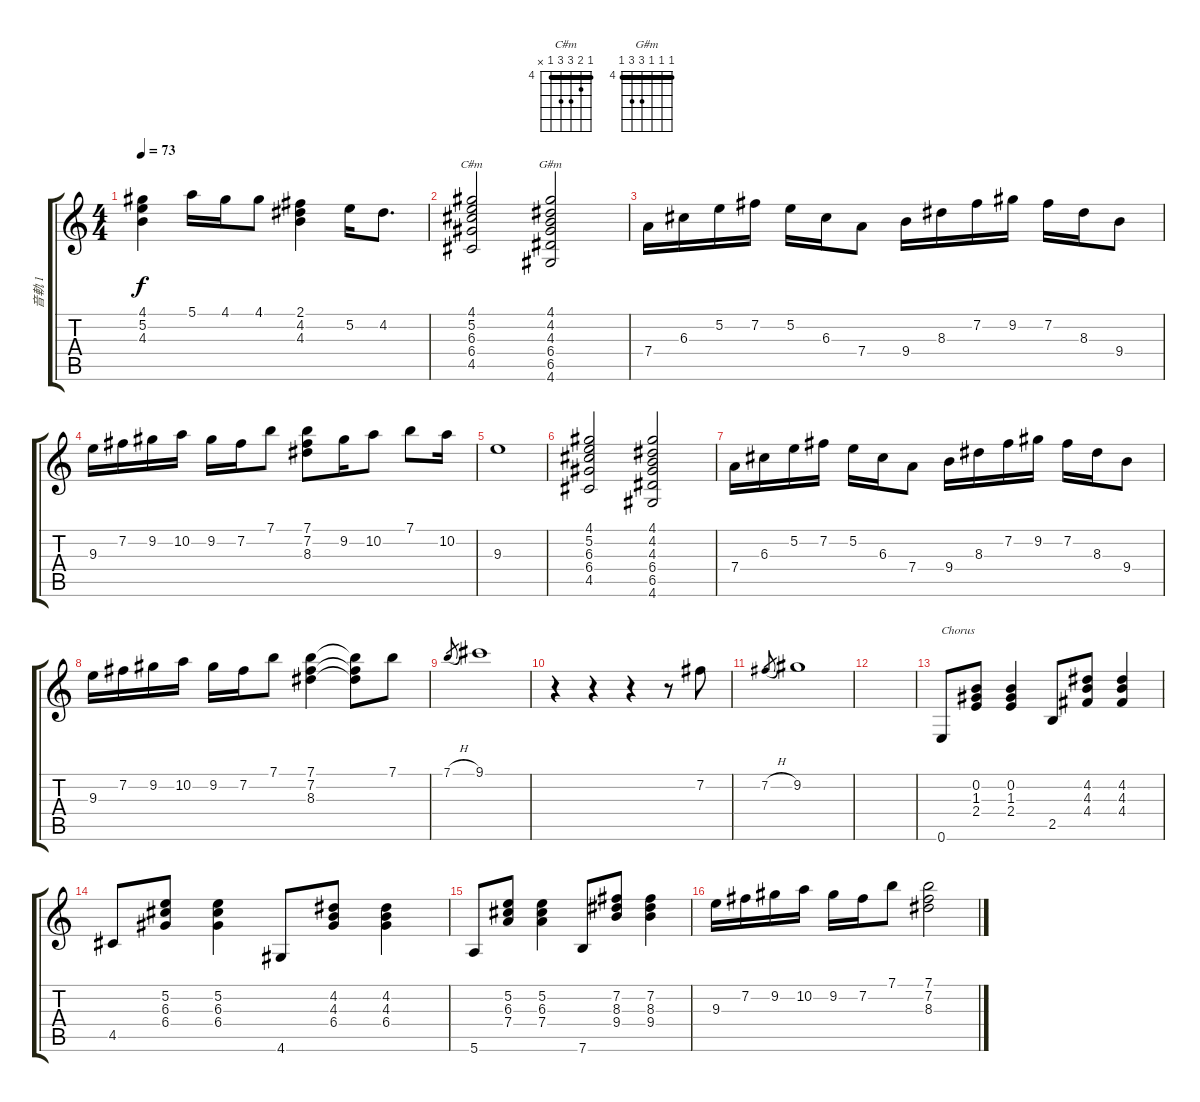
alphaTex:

\track ("音軌 1" "音軌 1") {instrument electricguitarjazz}
\staff {score tabs}
\tuning (E4 B3 G3 D3 A2 E2) {hide}
\chord ("C#m" 4 5 6 6 4 x) {firstfret 4 barre 4}
\chord ("G#m" 4 4 4 6 6 4) {firstfret 4 barre 4}
\ts (4 4)
\tempo 73
\clef g2
\ks c
(4.1 5.2 4.3).4{dy f instrument electricguitarjazz} 5.1.16 4.1.16 4.1.8 (2.1 4.2 4.3).4 5.2.16 4.2.8{d} |
(4.1 5.2 6.3 6.4 4.5).2{ch "C#m"} (4.1 4.2 4.3 6.4 6.5 4.6).2{ch "G#m"} |
7.4.16 6.3.16 5.2.16 7.2.16 5.2.16 6.3.16 7.4.8 9.4.16 8.3.16 7.2.16 9.2.16 7.2.16 8.3.16 9.4.8 |
9.3.16 7.2.16 9.2.16 10.2.16 9.2.16 7.2.16 7.1.8 (7.1 7.2 8.3).8 9.2.16 10.2.8 7.1.8 10.2.16 |
9.3.1 |
(4.1 5.2 6.3 6.4 4.5).2 (4.1 4.2 4.3 6.4 6.5 4.6).2 |
7.4.16 6.3.16 5.2.16 7.2.16 5.2.16 6.3.16 7.4.8 9.4.16 8.3.16 7.2.16 9.2.16 7.2.16 8.3.16 9.4.8 |
9.3.16 7.2.16 9.2.16 10.2.16 9.2.16 7.2.16 7.1.8 (7.1 7.2 8.3).4 (7.1{t} 7.2{t} 8.3{t}).8 7.1.8{instrument distortionguitar} |
7.1{h}.8{gr} 9.1.1 |
r.4 r.4 r.4 r.8 7.2.8 |
7.2{h}.8{gr} 9.2.1 |
|
0.6.8{txt "Chorus" instrument electricguitarjazz} (0.2 1.3 2.4).8 (0.2 1.3 2.4).4 2.5.8 (4.2 4.3 4.4).8 (4.2 4.3 4.4).4 |
4.5.8 (5.2 6.3 6.4).8 (5.2 6.3 6.4).4 4.6.8 (4.2 4.3 6.4).8 (4.2 4.3 6.4).4 |
5.6.8 (5.2 6.3 7.4).8 (5.2 6.3 7.4).4 7.6.8 (7.2 8.3 9.4).8 (7.2 8.3 9.4).4 |
9.3.16 7.2.16 9.2.16 10.2.16 9.2.16 7.2.16 7.1.8 (7.1 7.2 8.3).2
